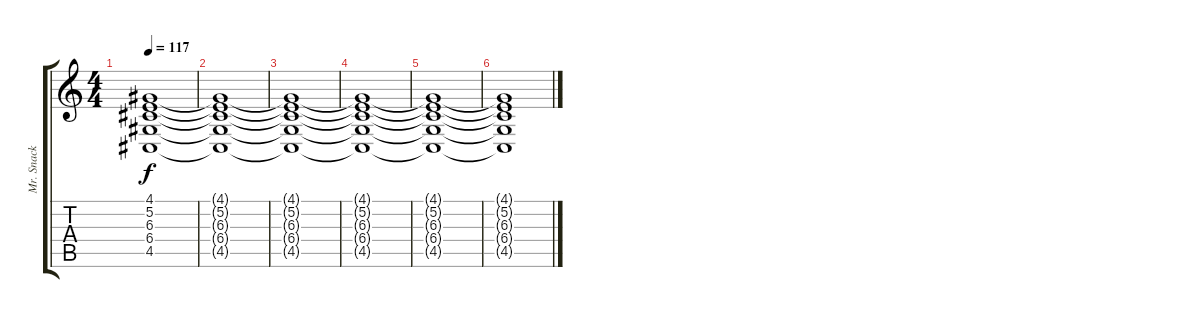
\track ("Mr. Snack" "Mr. Snack") {instrument pad1newage}
\staff {score tabs}
\tuning (E4 B3 G3 D3 A2 E2) {hide}
\ts (4 4)
\tempo 117
\clef g2
\ks c
(4.1{t} 5.2{t} 6.3{t} 6.4{t} 4.5{t}).1{dy f} |
(4.1{t} 5.2{t} 6.3{t} 6.4{t} 4.5{t}).1 |
(4.1{t} 5.2{t} 6.3{t} 6.4{t} 4.5{t}).1 |
(4.1{t} 5.2{t} 6.3{t} 6.4{t} 4.5{t}).1 |
(4.1{t} 5.2{t} 6.3{t} 6.4{t} 4.5{t}).1 |
(4.1{t} 5.2{t} 6.3{t} 6.4{t} 4.5{t}).1
